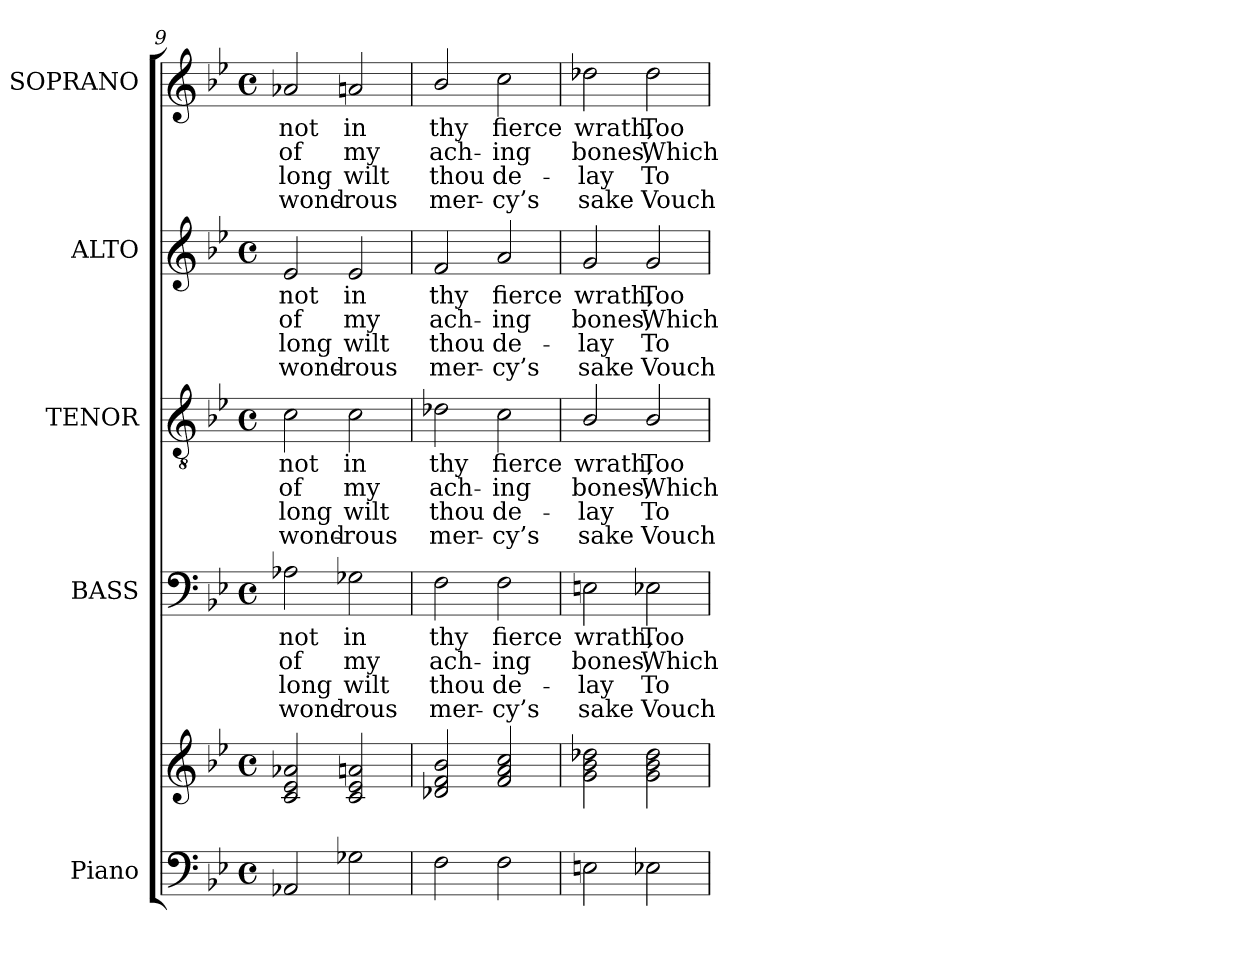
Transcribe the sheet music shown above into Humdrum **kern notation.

**kern	**kern	**kern	**text	**text	**text	**text	**kern	**text	**text	**text	**text	**kern	**text	**text	**text	**text	**kern	**text	**text	**text	**text
*part5	*part5	*part4	*part4	*part4	*part4	*part4	*part3	*part3	*part3	*part3	*part3	*part2	*part2	*part2	*part2	*part2	*part1	*part1	*part1	*part1	*part1
*staff6	*staff5	*staff4	*staff4	*staff4	*staff4	*staff4	*staff3	*staff3	*staff3	*staff3	*staff3	*staff2	*staff2	*staff2	*staff2	*staff2	*staff1	*staff1	*staff1	*staff1	*staff1
*I"Piano	*	*I"BASS	*	*	*	*	*I"TENOR	*	*	*	*	*I"ALTO	*	*	*	*	*I"SOPRANO	*	*	*	*
*I'Pno.	*	*I'B.	*	*	*	*	*I'T.	*	*	*	*	*I'A.	*	*	*	*	*I'S.	*	*	*	*
*clefF4	*clefG2	*clefF4	*	*	*	*	*clefGv2	*	*	*	*	*clefG2	*	*	*	*	*clefG2	*	*	*	*
*	*	*	*	*	*	*	*ITrd7c12	*	*	*	*	*	*	*	*	*	*	*	*	*	*
*k[b-e-]	*k[b-e-]	*k[b-e-]	*	*	*	*	*k[b-e-]	*	*	*	*	*k[b-e-]	*	*	*	*	*k[b-e-]	*	*	*	*
*g:	*g:	*g:	*	*	*	*	*g:	*	*	*	*	*g:	*	*	*	*	*g:	*	*	*	*
*M4/4	*M4/4	*M4/4	*	*	*	*	*M4/4	*	*	*	*	*M4/4	*	*	*	*	*M4/4	*	*	*	*
*met(c)	*met(c)	*met(c)	*	*	*	*	*met(c)	*	*	*	*	*met(c)	*	*	*	*	*met(c)	*	*	*	*
=9	=9	=9	=9	=9	=9	=9	=9	=9	=9	=9	=9	=9	=9	=9	=9	=9	=9	=9	=9	=9	=9
!	!	!	!LO:LY:b:color=#000000	!LO:LY:b:color=#000000	!LO:LY:b:color=#000000	!LO:LY:b:color=#000000	!	!	!	!	!	!	!	!	!	!	!	!	!	!	!
!	!	!	!	!	!	!	!	!LO:LY:b:color=#000000	!LO:LY:b:color=#000000	!LO:LY:b:color=#000000	!LO:LY:b:color=#000000	!	!	!	!	!	!	!	!	!	!
!	!	!	!	!	!	!	!	!	!	!	!	!	!LO:LY:b:color=#000000	!LO:LY:b:color=#000000	!LO:LY:b:color=#000000	!LO:LY:b:color=#000000	!	!	!	!	!
!	!	!	!	!	!	!	!	!	!	!	!	!	!	!	!	!	!	!LO:LY:b:color=#000000	!LO:LY:b:color=#000000	!LO:LY:b:color=#000000	!LO:LY:b:color=#000000
2AA-Xi/	2ci/ 2e-i 2a-Xi	2A-Xi\	not	of	long	wond-	2Ci\	not	of	long	wond-	2e-i/	not	of	long	wond-	2a-Xi/	not	of	long	wond-
!	!	!	!LO:LY:b:color=#000000	!LO:LY:b:color=#000000	!LO:LY:b:color=#000000	!LO:LY:b:color=#000000	!	!	!	!	!	!	!	!	!	!	!	!	!	!	!
!	!	!	!	!	!	!	!	!LO:LY:b:color=#000000	!LO:LY:b:color=#000000	!LO:LY:b:color=#000000	!LO:LY:b:color=#000000	!	!	!	!	!	!	!	!	!	!
!	!	!	!	!	!	!	!	!	!	!	!	!	!LO:LY:b:color=#000000	!LO:LY:b:color=#000000	!LO:LY:b:color=#000000	!LO:LY:b:color=#000000	!	!	!	!	!
!	!	!	!	!	!	!	!	!	!	!	!	!	!	!	!	!	!	!LO:LY:b:color=#000000	!LO:LY:b:color=#000000	!LO:LY:b:color=#000000	!LO:LY:b:color=#000000
2G-Xi\	2ci/ 2e-i 2ani	2G-Xi\	in	my	-wilt	rous	2Ci\	in	my	-wilt	rous	2e-i/	in	my	-wilt	rous	2ani/	in	my	-wilt	rous
=10	=10	=10	=10	=10	=10	=10	=10	=10	=10	=10	=10	=10	=10	=10	=10	=10	=10	=10	=10	=10	=10
!	!	!	!LO:LY:b:color=#000000	!LO:LY:b:color=#000000	!LO:LY:b:color=#000000	!LO:LY:b:color=#000000	!	!	!	!	!	!	!	!	!	!	!	!	!	!	!
!	!	!	!	!	!	!	!	!LO:LY:b:color=#000000	!LO:LY:b:color=#000000	!LO:LY:b:color=#000000	!LO:LY:b:color=#000000	!	!	!	!	!	!	!	!	!	!
!	!	!	!	!	!	!	!	!	!	!	!	!	!LO:LY:b:color=#000000	!LO:LY:b:color=#000000	!LO:LY:b:color=#000000	!LO:LY:b:color=#000000	!	!	!	!	!
!	!	!	!	!	!	!	!	!	!	!	!	!	!	!	!	!	!	!LO:LY:b:color=#000000	!LO:LY:b:color=#000000	!LO:LY:b:color=#000000	!LO:LY:b:color=#000000
2Fi\	2d-Xi/ 2fi 2b-i	2Fi\	thy	ach-	thou	mer-	2D-Xi\	thy	ach-	thou	mer-	2fi/	thy	ach-	thou	mer-	2b-i/	thy	ach-	thou	mer-
!	!	!	!LO:LY:b:color=#000000	!LO:LY:b:color=#000000	!LO:LY:b:color=#000000	!LO:LY:b:color=#000000	!	!	!	!	!	!	!	!	!	!	!	!	!	!	!
!	!	!	!	!	!	!	!	!LO:LY:b:color=#000000	!LO:LY:b:color=#000000	!LO:LY:b:color=#000000	!LO:LY:b:color=#000000	!	!	!	!	!	!	!	!	!	!
!	!	!	!	!	!	!	!	!	!	!	!	!	!LO:LY:b:color=#000000	!LO:LY:b:color=#000000	!LO:LY:b:color=#000000	!LO:LY:b:color=#000000	!	!	!	!	!
!	!	!	!	!	!	!	!	!	!	!	!	!	!	!	!	!	!	!LO:LY:b:color=#000000	!LO:LY:b:color=#000000	!LO:LY:b:color=#000000	!LO:LY:b:color=#000000
2Fi\	2fi/ 2ai 2cci	2Fi\	fierce	-ing	-de-	-cy’s	2Ci\	fierce	-ing	-de-	-cy’s	2ai/	fierce	-ing	-de-	-cy’s	2cci\	fierce	-ing	-de-	-cy’s
=11	=11	=11	=11	=11	=11	=11	=11	=11	=11	=11	=11	=11	=11	=11	=11	=11	=11	=11	=11	=11	=11
!	!	!	!LO:LY:b:color=#000000	!LO:LY:b:color=#000000	!LO:LY:b:color=#000000	!LO:LY:b:color=#000000	!	!	!	!	!	!	!	!	!	!	!	!	!	!	!
!	!	!	!	!	!	!	!	!LO:LY:b:color=#000000	!LO:LY:b:color=#000000	!LO:LY:b:color=#000000	!LO:LY:b:color=#000000	!	!	!	!	!	!	!	!	!	!
!	!	!	!	!	!	!	!	!	!	!	!	!	!LO:LY:b:color=#000000	!LO:LY:b:color=#000000	!LO:LY:b:color=#000000	!LO:LY:b:color=#000000	!	!	!	!	!
!	!	!	!	!	!	!	!	!	!	!	!	!	!	!	!	!	!	!LO:LY:b:color=#000000	!LO:LY:b:color=#000000	!LO:LY:b:color=#000000	!LO:LY:b:color=#000000
2Eni\	2gi\ 2b-i 2dd-Xi	2Eni\	wrath,	bones,	lay	sake	2BB-i/	wrath,	bones,	lay	sake	2gi/	wrath,	bones,	lay	sake	2dd-Xi\	wrath,	bones,	lay	sake
!	!	!	!LO:LY:b:color=#000000	!LO:LY:b:color=#000000	!LO:LY:b:color=#000000	!LO:LY:b:color=#000000	!	!	!	!	!	!	!	!	!	!	!	!	!	!	!
!	!	!	!	!	!	!	!	!LO:LY:b:color=#000000	!LO:LY:b:color=#000000	!LO:LY:b:color=#000000	!LO:LY:b:color=#000000	!	!	!	!	!	!	!	!	!	!
!	!	!	!	!	!	!	!	!	!	!	!	!	!LO:LY:b:color=#000000	!LO:LY:b:color=#000000	!LO:LY:b:color=#000000	!LO:LY:b:color=#000000	!	!	!	!	!
!	!	!	!	!	!	!	!	!	!	!	!	!	!	!	!	!	!	!LO:LY:b:color=#000000	!LO:LY:b:color=#000000	!LO:LY:b:color=#000000	!LO:LY:b:color=#000000
2E-Xi\	2gi\ 2b-i 2dd-i	2E-Xi\	Too	Which	To	Vouch-	2BB-i/	Too	Which	To	Vouch-	2gi/	Too	Which	To	Vouch-	2dd-i\	Too	Which	To	Vouch-
=	=	=	=	=	=	=	=	=	=	=	=	=	=	=	=	=	=	=	=	=	=
*-	*-	*-	*-	*-	*-	*-	*-	*-	*-	*-	*-	*-	*-	*-	*-	*-	*-	*-	*-	*-	*-
